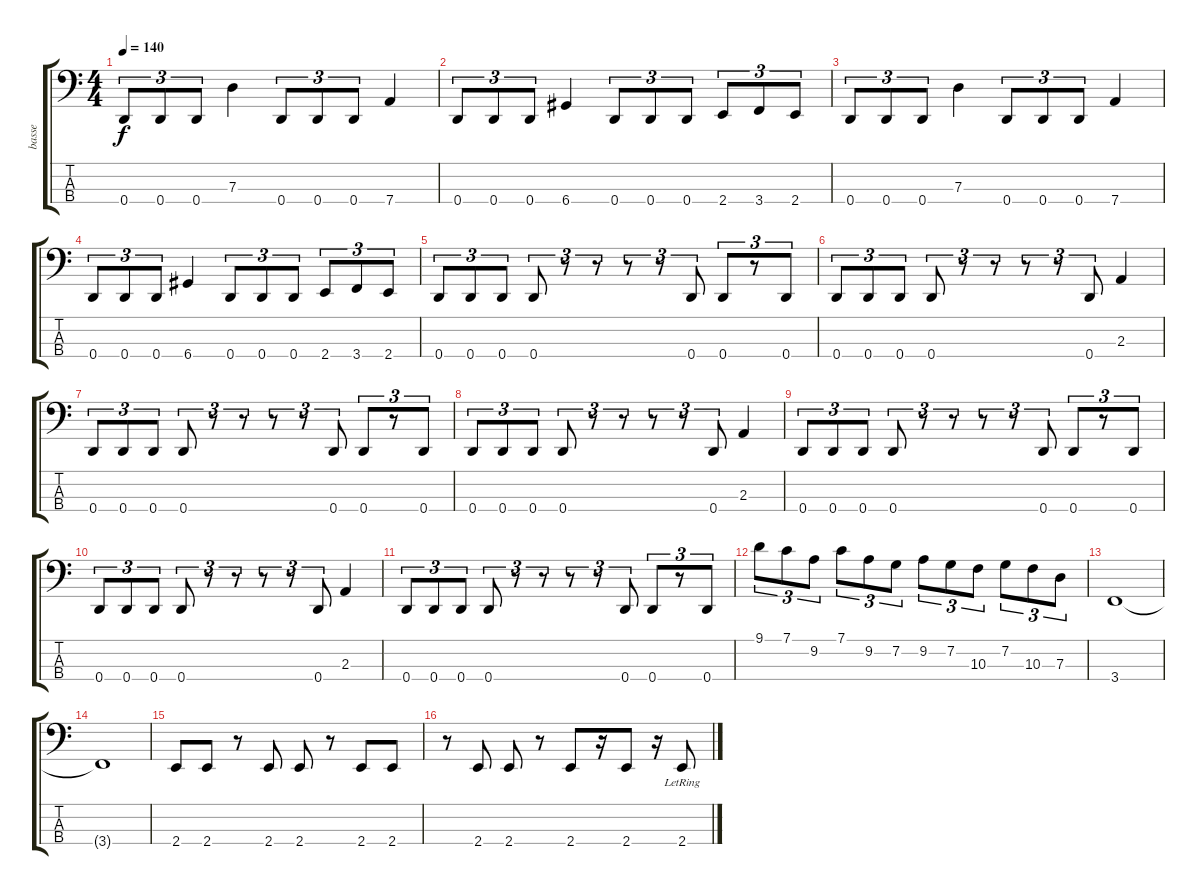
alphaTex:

\track ("basse" "basse") {instrument electricbasspick}
\staff {score tabs}
\tuning (F2 C2 G1 D1) {hide}
\ts (4 4)
\tempo 140
\clef f4
\ks c
0.4.8{tu (3 2) dy f} 0.4.8{tu (3 2)} 0.4.8{tu (3 2)} 7.3.4 0.4.8{tu (3 2)} 0.4.8{tu (3 2)} 0.4.8{tu (3 2)} 7.4.4 |
0.4.8{tu (3 2)} 0.4.8{tu (3 2)} 0.4.8{tu (3 2)} 6.4.4 0.4.8{tu (3 2)} 0.4.8{tu (3 2)} 0.4.8{tu (3 2)} 2.4.8{tu (3 2)} 3.4.8{tu (3 2)} 2.4.8{tu (3 2)} |
0.4.8{tu (3 2)} 0.4.8{tu (3 2)} 0.4.8{tu (3 2)} 7.3.4 0.4.8{tu (3 2)} 0.4.8{tu (3 2)} 0.4.8{tu (3 2)} 7.4.4 |
0.4.8{tu (3 2)} 0.4.8{tu (3 2)} 0.4.8{tu (3 2)} 6.4.4 0.4.8{tu (3 2)} 0.4.8{tu (3 2)} 0.4.8{tu (3 2)} 2.4.8{tu (3 2)} 3.4.8{tu (3 2)} 2.4.8{tu (3 2)} |
0.4.8{tu (3 2)} 0.4.8{tu (3 2)} 0.4.8{tu (3 2)} 0.4.8{tu (3 2)} r.8{tu (3 2)} r.8{tu (3 2)} r.8{tu (3 2)} r.8{tu (3 2)} 0.4.8{tu (3 2)} 0.4.8{tu (3 2)} r.8{tu (3 2)} 0.4.8{tu (3 2)} |
0.4.8{tu (3 2)} 0.4.8{tu (3 2)} 0.4.8{tu (3 2)} 0.4.8{tu (3 2)} r.8{tu (3 2)} r.8{tu (3 2)} r.8{tu (3 2)} r.8{tu (3 2)} 0.4.8{tu (3 2)} 2.3.4 |
0.4.8{tu (3 2)} 0.4.8{tu (3 2)} 0.4.8{tu (3 2)} 0.4.8{tu (3 2)} r.8{tu (3 2)} r.8{tu (3 2)} r.8{tu (3 2)} r.8{tu (3 2)} 0.4.8{tu (3 2)} 0.4.8{tu (3 2)} r.8{tu (3 2)} 0.4.8{tu (3 2)} |
0.4.8{tu (3 2)} 0.4.8{tu (3 2)} 0.4.8{tu (3 2)} 0.4.8{tu (3 2)} r.8{tu (3 2)} r.8{tu (3 2)} r.8{tu (3 2)} r.8{tu (3 2)} 0.4.8{tu (3 2)} 2.3.4 |
0.4.8{tu (3 2)} 0.4.8{tu (3 2)} 0.4.8{tu (3 2)} 0.4.8{tu (3 2)} r.8{tu (3 2)} r.8{tu (3 2)} r.8{tu (3 2)} r.8{tu (3 2)} 0.4.8{tu (3 2)} 0.4.8{tu (3 2)} r.8{tu (3 2)} 0.4.8{tu (3 2)} |
0.4.8{tu (3 2)} 0.4.8{tu (3 2)} 0.4.8{tu (3 2)} 0.4.8{tu (3 2)} r.8{tu (3 2)} r.8{tu (3 2)} r.8{tu (3 2)} r.8{tu (3 2)} 0.4.8{tu (3 2)} 2.3.4 |
0.4.8{tu (3 2)} 0.4.8{tu (3 2)} 0.4.8{tu (3 2)} 0.4.8{tu (3 2)} r.8{tu (3 2)} r.8{tu (3 2)} r.8{tu (3 2)} r.8{tu (3 2)} 0.4.8{tu (3 2)} 0.4.8{tu (3 2)} r.8{tu (3 2)} 0.4.8{tu (3 2)} |
9.1.8{tu (3 2)} 7.1.8{tu (3 2)} 9.2.8{tu (3 2)} 7.1.8{tu (3 2)} 9.2.8{tu (3 2)} 7.2.8{tu (3 2)} 9.2.8{tu (3 2)} 7.2.8{tu (3 2)} 10.3.8{tu (3 2)} 7.2.8{tu (3 2)} 10.3.8{tu (3 2)} 7.3.8{tu (3 2)} |
3.4.1 |
3.4{t}.1 |
2.4.8 2.4.8 r.8 2.4.8 2.4.8 r.8 2.4.8 2.4.8 |
r.8 2.4.8 2.4.8 r.8 2.4.8 r.16 2.4.8 r.16 2.4{lr}.8
